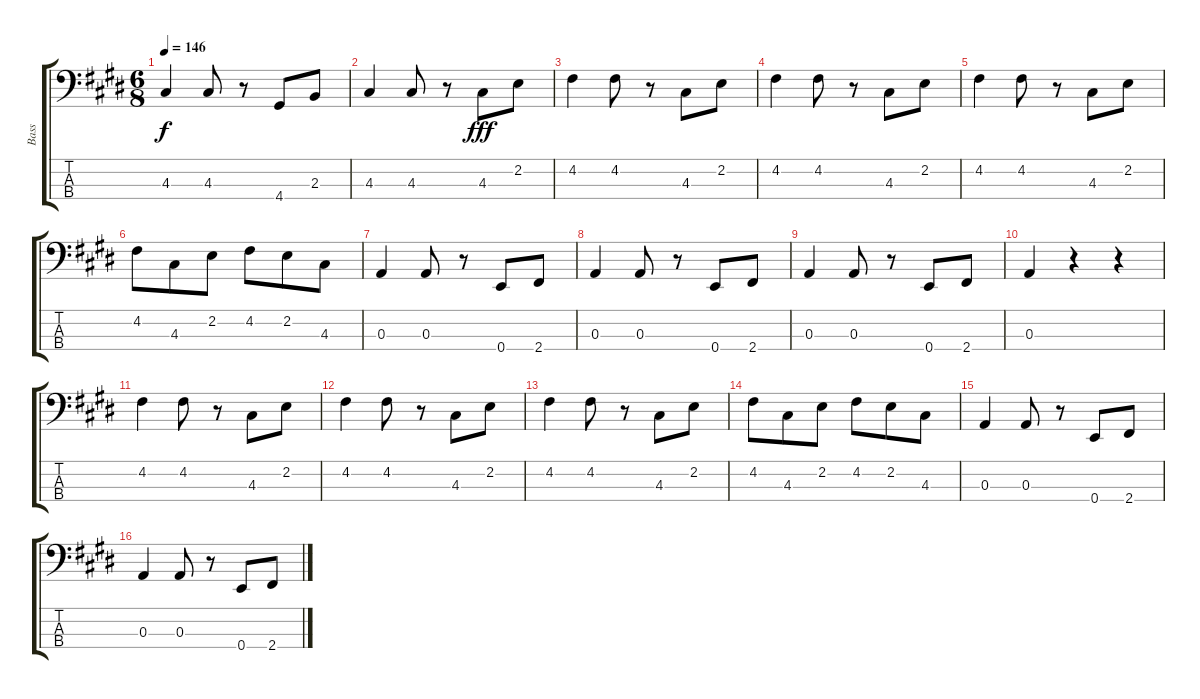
\track ("Bass" "Bass") {instrument electricbassfinger}
\staff {score tabs}
\tuning (G2 D2 A1 E1) {hide}
\ts (6 8)
\tempo 146
\clef f4
\ks e
4.3.4{dy f} 4.3.8 r.8 4.4.8 2.3.8 |
4.3.4 4.3.8 r.8 4.3.8{dy fff} 2.2.8 |
4.2.4 4.2.8 r.8 4.3.8 2.2.8 |
4.2.4 4.2.8 r.8 4.3.8 2.2.8 |
4.2.4 4.2.8 r.8 4.3.8 2.2.8 |
4.2.8 4.3.8 2.2.8 4.2.8 2.2.8 4.3.8 |
0.3.4 0.3.8 r.8 0.4.8 2.4.8 |
0.3.4 0.3.8 r.8 0.4.8 2.4.8 |
0.3.4 0.3.8 r.8 0.4.8 2.4.8 |
0.3.4 r.4 r.4 |
4.2.4 4.2.8 r.8 4.3.8 2.2.8 |
4.2.4 4.2.8 r.8 4.3.8 2.2.8 |
4.2.4 4.2.8 r.8 4.3.8 2.2.8 |
4.2.8 4.3.8 2.2.8 4.2.8 2.2.8 4.3.8 |
0.3.4 0.3.8 r.8 0.4.8 2.4.8 |
0.3.4 0.3.8 r.8 0.4.8 2.4.8
